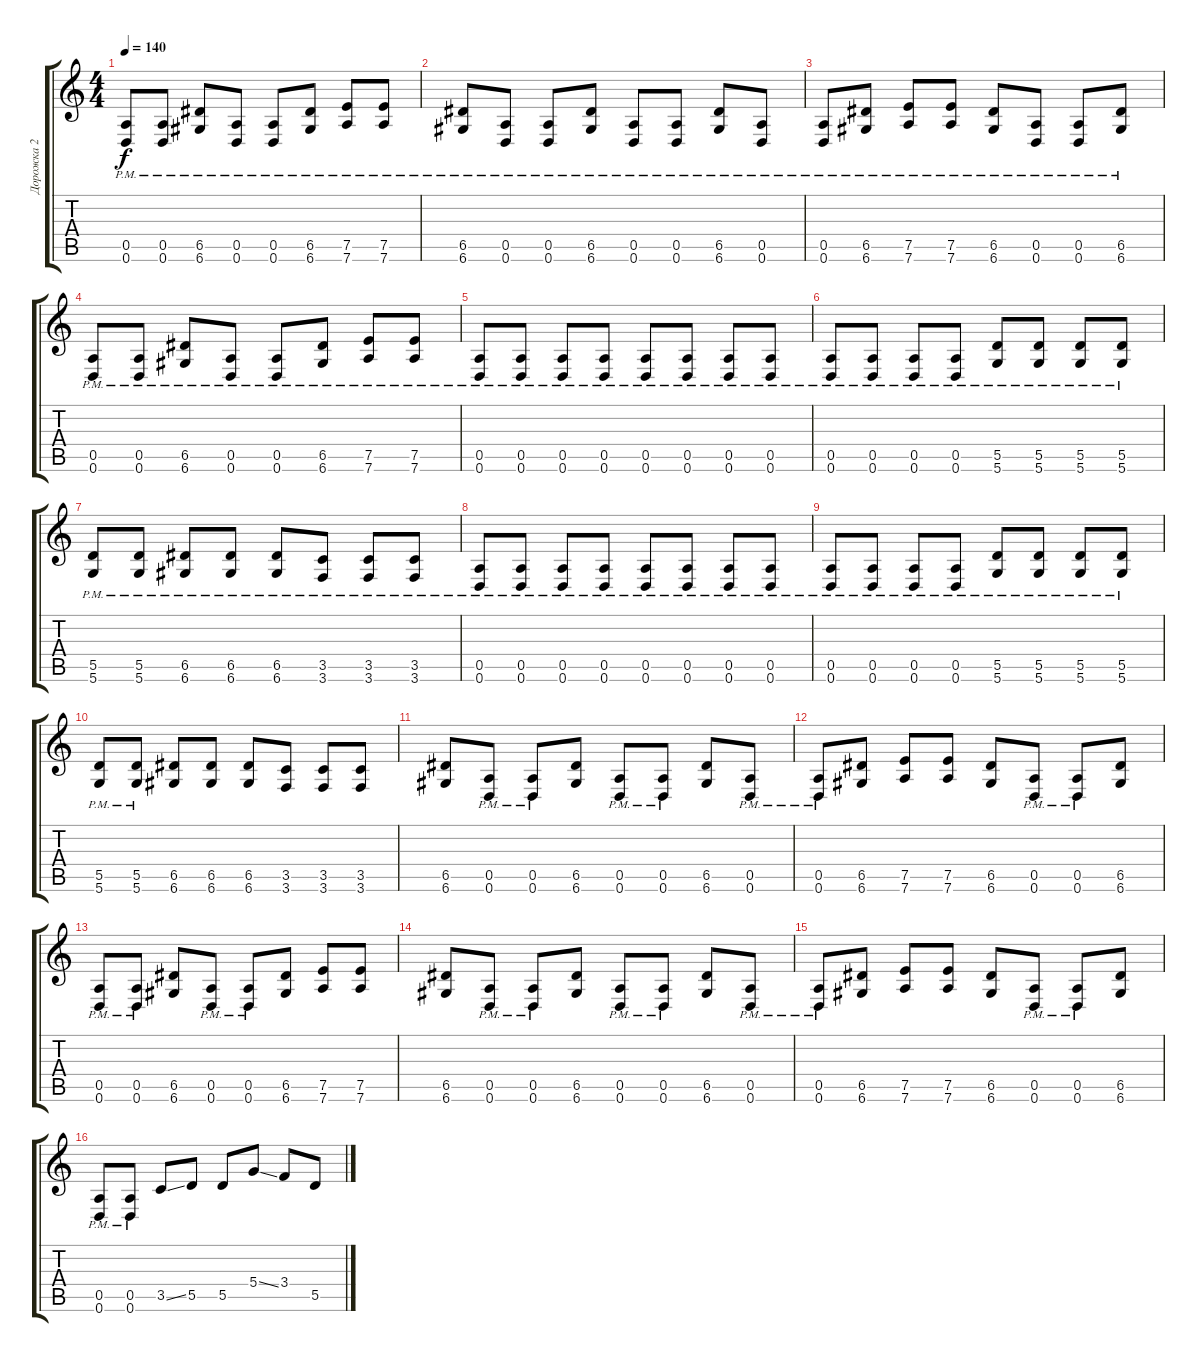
\track ("Дорожка 2" "Дорожка 2") {instrument overdrivenguitar}
\staff {score tabs}
\tuning (E4 B3 G3 D3 A2 D2) {hide}
\ts (4 4)
\tempo 140
\clef g2
\ks c
(0.5{pm} 0.6{pm}).8{dy f} (0.5{pm} 0.6{pm}).8 (6.5{pm} 6.6{pm}).8 (0.5{pm} 0.6{pm}).8 (0.5{pm} 0.6{pm}).8 (6.5{pm} 6.6{pm}).8 (7.5{pm} 7.6{pm}).8 (7.5{pm} 7.6{pm}).8 |
(6.5{pm} 6.6{pm}).8 (0.5{pm} 0.6{pm}).8 (0.5{pm} 0.6{pm}).8 (6.5{pm} 6.6{pm}).8 (0.5{pm} 0.6{pm}).8 (0.5{pm} 0.6{pm}).8 (6.5{pm} 6.6{pm}).8 (0.5{pm} 0.6{pm}).8 |
(0.5{pm} 0.6{pm}).8 (6.5{pm} 6.6{pm}).8 (7.5{pm} 7.6{pm}).8 (7.5{pm} 7.6{pm}).8 (6.5{pm} 6.6{pm}).8 (0.5{pm} 0.6{pm}).8 (0.5{pm} 0.6{pm}).8 (6.5{pm} 6.6{pm}).8 |
(0.5{pm} 0.6{pm}).8 (0.5{pm} 0.6{pm}).8 (6.5{pm} 6.6{pm}).8 (0.5{pm} 0.6{pm}).8 (0.5{pm} 0.6{pm}).8 (6.5{pm} 6.6{pm}).8 (7.5{pm} 7.6{pm}).8 (7.5{pm} 7.6{pm}).8 |
(0.5{pm} 0.6{pm}).8 (0.5{pm} 0.6{pm}).8 (0.5{pm} 0.6{pm}).8 (0.5{pm} 0.6{pm}).8 (0.5{pm} 0.6{pm}).8 (0.5{pm} 0.6{pm}).8 (0.5{pm} 0.6{pm}).8 (0.5{pm} 0.6{pm}).8 |
(0.5{pm} 0.6{pm}).8 (0.5{pm} 0.6{pm}).8 (0.5{pm} 0.6{pm}).8 (0.5{pm} 0.6{pm}).8 (5.5{pm} 5.6{pm}).8 (5.5{pm} 5.6{pm}).8 (5.5{pm} 5.6{pm}).8 (5.5{pm} 5.6{pm}).8 |
(5.5{pm} 5.6{pm}).8 (5.5{pm} 5.6{pm}).8 (6.5{pm} 6.6{pm}).8 (6.5{pm} 6.6{pm}).8 (6.5{pm} 6.6{pm}).8 (3.5{pm} 3.6{pm}).8 (3.5{pm} 3.6{pm}).8 (3.5{pm} 3.6{pm}).8 |
(0.5{pm} 0.6{pm}).8 (0.5{pm} 0.6{pm}).8 (0.5{pm} 0.6{pm}).8 (0.5{pm} 0.6{pm}).8 (0.5{pm} 0.6{pm}).8 (0.5{pm} 0.6{pm}).8 (0.5{pm} 0.6{pm}).8 (0.5{pm} 0.6{pm}).8 |
(0.5{pm} 0.6{pm}).8 (0.5{pm} 0.6{pm}).8 (0.5{pm} 0.6{pm}).8 (0.5{pm} 0.6{pm}).8 (5.5{pm} 5.6{pm}).8 (5.5{pm} 5.6{pm}).8 (5.5{pm} 5.6{pm}).8 (5.5{pm} 5.6{pm}).8 |
(5.5{pm} 5.6{pm}).8 (5.5{pm} 5.6{pm}).8 (6.5 6.6).8 (6.5 6.6).8 (6.5 6.6).8 (3.5 3.6).8 (3.5 3.6).8 (3.5 3.6).8 |
(6.5 6.6).8 (0.5{pm} 0.6{pm}).8 (0.5{pm} 0.6{pm}).8 (6.5 6.6).8 (0.5{pm} 0.6{pm}).8 (0.5{pm} 0.6{pm}).8 (6.5 6.6).8 (0.5{pm} 0.6{pm}).8 |
(0.5{pm} 0.6{pm}).8 (6.5 6.6).8 (7.5 7.6).8 (7.5 7.6).8 (6.5 6.6).8 (0.5{pm} 0.6{pm}).8 (0.5{pm} 0.6{pm}).8 (6.5 6.6).8 |
(0.5{pm} 0.6{pm}).8 (0.5{pm} 0.6{pm}).8 (6.5 6.6).8 (0.5{pm} 0.6{pm}).8 (0.5{pm} 0.6{pm}).8 (6.5 6.6).8 (7.5 7.6).8 (7.5 7.6).8 |
(6.5 6.6).8 (0.5{pm} 0.6{pm}).8 (0.5{pm} 0.6{pm}).8 (6.5 6.6).8 (0.5{pm} 0.6{pm}).8 (0.5{pm} 0.6{pm}).8 (6.5 6.6).8 (0.5{pm} 0.6{pm}).8 |
(0.5{pm} 0.6{pm}).8 (6.5 6.6).8 (7.5 7.6).8 (7.5 7.6).8 (6.5 6.6).8 (0.5{pm} 0.6{pm}).8 (0.5{pm} 0.6{pm}).8 (6.5 6.6).8 |
(0.5{pm} 0.6{pm}).8 (0.5{pm} 0.6{pm}).8 3.5{ss}.8 5.5.8 5.5.8 5.4{ss}.8 3.4.8 5.5.8
